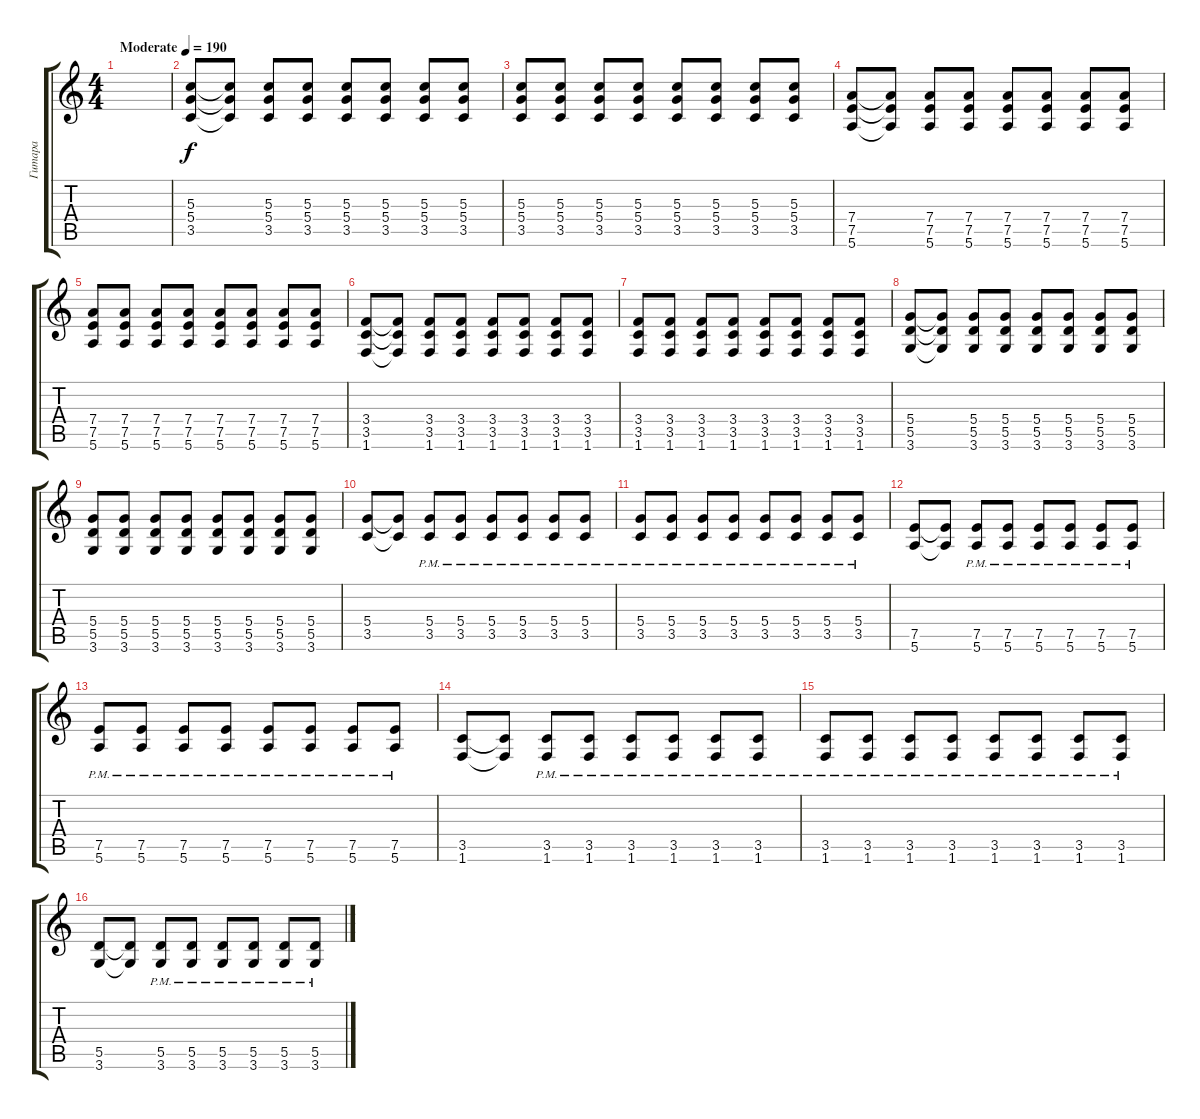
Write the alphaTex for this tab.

\track ("Гитара" "Гитара") {instrument distortionguitar}
\staff {score tabs}
\tuning (E4 B3 G3 D3 A2 E2) {hide}
\ts (4 4)
\tempo (190 "Moderate")
\clef g2
\ks c
|
(5.3 5.4 3.5).8 (5.3{t} 5.4{t} 3.5{t}).8 (5.3 5.4 3.5).8 (5.3 5.4 3.5).8 (5.3 5.4 3.5).8 (5.3 5.4 3.5).8 (5.3 5.4 3.5).8 (5.3 5.4 3.5).8 |
(5.3 5.4 3.5).8 (5.3 5.4 3.5).8 (5.3 5.4 3.5).8 (5.3 5.4 3.5).8 (5.3 5.4 3.5).8 (5.3 5.4 3.5).8 (5.3 5.4 3.5).8 (5.3 5.4 3.5).8 |
(7.4 7.5 5.6).8 (7.4{t} 7.5{t} 5.6{t}).8 (7.4 7.5 5.6).8 (7.4 7.5 5.6).8 (7.4 7.5 5.6).8 (7.4 7.5 5.6).8 (7.4 7.5 5.6).8 (7.4 7.5 5.6).8 |
(7.4 7.5 5.6).8 (7.4 7.5 5.6).8 (7.4 7.5 5.6).8 (7.4 7.5 5.6).8 (7.4 7.5 5.6).8 (7.4 7.5 5.6).8 (7.4 7.5 5.6).8 (7.4 7.5 5.6).8 |
(3.4 3.5 1.6).8 (3.4{t} 3.5{t} 1.6{t}).8 (3.4 3.5 1.6).8 (3.4 3.5 1.6).8 (3.4 3.5 1.6).8 (3.4 3.5 1.6).8 (3.4 3.5 1.6).8 (3.4 3.5 1.6).8 |
(3.4 3.5 1.6).8 (3.4 3.5 1.6).8 (3.4 3.5 1.6).8 (3.4 3.5 1.6).8 (3.4 3.5 1.6).8 (3.4 3.5 1.6).8 (3.4 3.5 1.6).8 (3.4 3.5 1.6).8 |
(5.4 5.5 3.6).8 (5.4{t} 5.5{t} 3.6{t}).8 (5.4 5.5 3.6).8 (5.4 5.5 3.6).8 (5.4 5.5 3.6).8 (5.4 5.5 3.6).8 (5.4 5.5 3.6).8 (5.4 5.5 3.6).8 |
(5.4 5.5 3.6).8 (5.4 5.5 3.6).8 (5.4 5.5 3.6).8 (5.4 5.5 3.6).8 (5.4 5.5 3.6).8 (5.4 5.5 3.6).8 (5.4 5.5 3.6).8 (5.4 5.5 3.6).8 |
(5.4 3.5).8 (5.4{t} 3.5{t}).8 (5.4{pm} 3.5{pm}).8 (5.4{pm} 3.5{pm}).8 (5.4{pm} 3.5{pm}).8 (5.4{pm} 3.5{pm}).8 (5.4{pm} 3.5{pm}).8 (5.4{pm} 3.5{pm}).8 |
(5.4{pm} 3.5{pm}).8 (5.4{pm} 3.5{pm}).8 (5.4{pm} 3.5{pm}).8 (5.4{pm} 3.5{pm}).8 (5.4{pm} 3.5{pm}).8 (5.4{pm} 3.5{pm}).8 (5.4{pm} 3.5{pm}).8 (5.4{pm} 3.5{pm}).8 |
(7.5 5.6).8 (7.5{t} 5.6{t}).8 (7.5{pm} 5.6{pm}).8 (7.5{pm} 5.6{pm}).8 (7.5{pm} 5.6{pm}).8 (7.5{pm} 5.6{pm}).8 (7.5{pm} 5.6{pm}).8 (7.5{pm} 5.6{pm}).8 |
(7.5{pm} 5.6{pm}).8 (7.5{pm} 5.6{pm}).8 (7.5{pm} 5.6{pm}).8 (7.5{pm} 5.6{pm}).8 (7.5{pm} 5.6{pm}).8 (7.5{pm} 5.6{pm}).8 (7.5{pm} 5.6{pm}).8 (7.5{pm} 5.6{pm}).8 |
(3.5 1.6).8 (3.5{t} 1.6{t}).8 (3.5{pm} 1.6{pm}).8 (3.5{pm} 1.6{pm}).8 (3.5{pm} 1.6{pm}).8 (3.5{pm} 1.6{pm}).8 (3.5{pm} 1.6{pm}).8 (3.5{pm} 1.6{pm}).8 |
(3.5{pm} 1.6{pm}).8 (3.5{pm} 1.6{pm}).8 (3.5{pm} 1.6{pm}).8 (3.5{pm} 1.6{pm}).8 (3.5{pm} 1.6{pm}).8 (3.5{pm} 1.6{pm}).8 (3.5{pm} 1.6{pm}).8 (3.5{pm} 1.6{pm}).8 |
(5.5 3.6).8 (5.5{t} 3.6{t}).8 (5.5{pm} 3.6{pm}).8 (5.5{pm} 3.6{pm}).8 (5.5{pm} 3.6{pm}).8 (5.5{pm} 3.6{pm}).8 (5.5{pm} 3.6{pm}).8 (5.5{pm} 3.6{pm}).8
